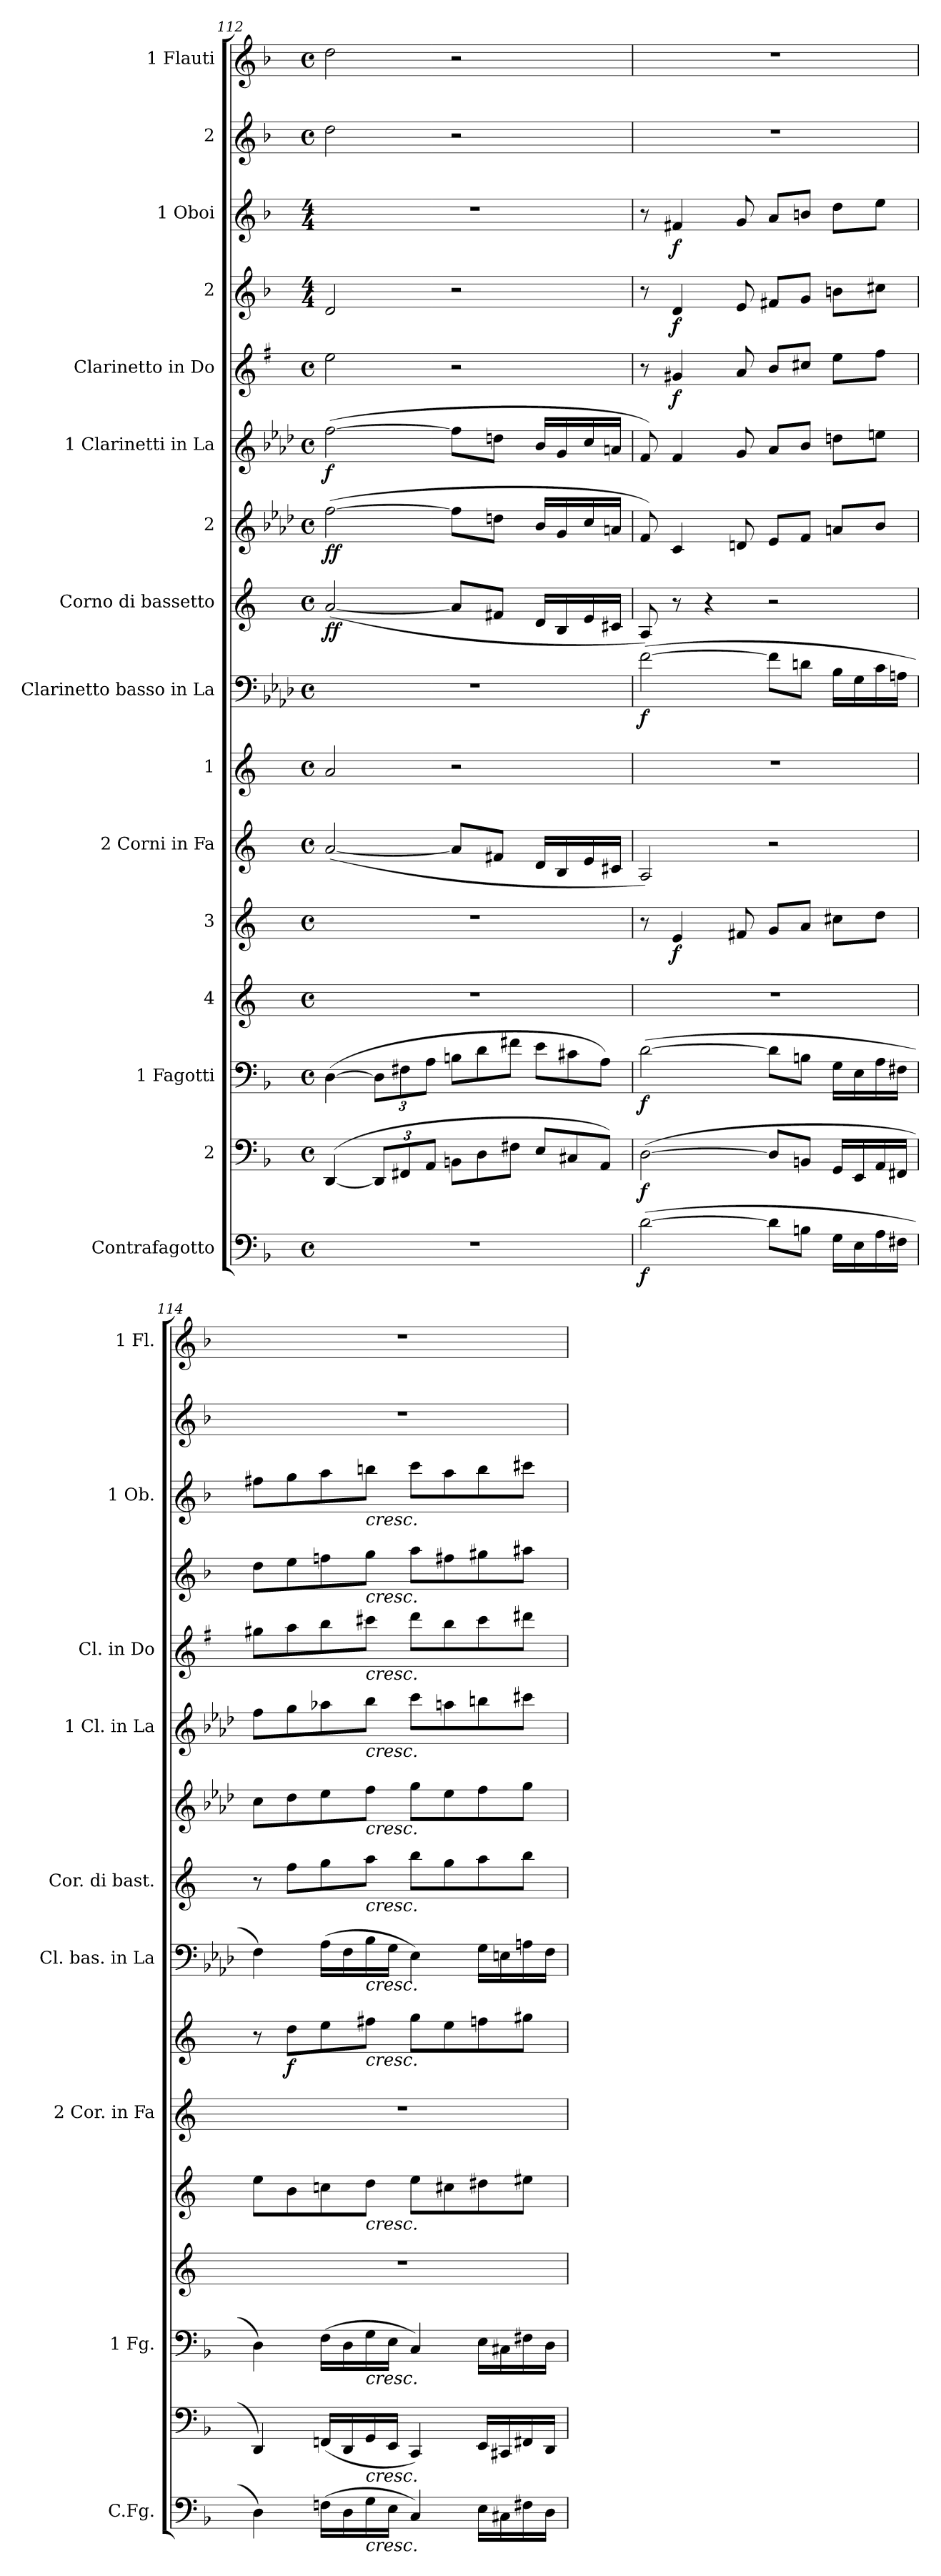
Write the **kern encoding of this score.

**kern	**dynam	**kern	**dynam	**kern	**dynam	**kern	**kern	**dynam	**kern	**kern	**dynam	**kern	**dynam	**kern	**dynam	**kern	**dynam	**kern	**dynam	**kern	**dynam	**kern	**dynam	**kern	**dynam	**kern	**kern
*part16	*part16	*part15	*part15	*part14	*part14	*part13	*part12	*part12	*part11	*part10	*part10	*part9	*part9	*part8	*part8	*part7	*part7	*part6	*part6	*part5	*part5	*part4	*part4	*part3	*part3	*part2	*part1
*staff16	*staff16	*staff15	*staff15	*staff14	*staff14	*staff13	*staff12	*staff12	*staff11	*staff10	*staff10	*staff9	*staff9	*staff8	*staff8	*staff7	*staff7	*staff6	*staff6	*staff5	*staff5	*staff4	*staff4	*staff3	*staff3	*staff2	*staff1
*I"Contrafagotto	*	*I"2	*	*I"1  Fagotti	*	*I"4	*I"3	*	*I"2  Corni in Fa	*I"1	*	*I"Clarinetto basso in La	*	*I"Corno di bassetto	*	*I"2	*	*I"1  Clarinetti in La	*	*I"Clarinetto in Do	*	*I"2	*	*I"1  Oboi	*	*I"2	*I"1  Flauti
*I'C.Fg.	*	*	*	*I'1  Fg.	*	*	*	*	*I'2  Cor. in Fa	*	*	*I'Cl. bas. in La	*	*I'Cor. di bast.	*	*	*	*I'1  Cl. in La	*	*I'Cl. in Do	*	*	*	*I'1  Ob.	*	*	*I'1  Fl.
*clefF4	*	*clefF4	*	*clefF4	*	*clefG2	*clefG2	*	*clefG2	*clefG2	*	*clefF4	*	*clefG2	*	*clefG2	*	*clefG2	*	*clefG2	*	*clefG2	*	*clefG2	*	*clefG2	*clefG2
*ITrd7c12	*	*	*	*	*	*ITrd4c7	*ITrd4c7	*	*ITrd4c7	*ITrd4c7	*	*ITrd2c3	*	*ITrd4c7	*	*ITrd2c3	*	*ITrd2c3	*	*ITrd1c2	*	*	*	*	*	*	*
*k[b-]	*	*k[b-]	*	*k[b-]	*	*k[b-]	*k[b-]	*	*k[b-]	*k[b-]	*	*k[b-]	*	*k[b-]	*	*k[b-]	*	*k[b-]	*	*k[b-]	*	*k[b-]	*	*k[b-]	*	*k[b-]	*k[b-]
*M4/4	*	*M4/4	*	*M4/4	*	*M4/4	*M4/4	*	*M4/4	*M4/4	*	*M4/4	*	*M4/4	*	*M4/4	*	*M4/4	*	*M4/4	*	*M4/4	*	*M4/4	*	*M4/4	*M4/4
*met(c)	*	*met(c)	*	*met(c)	*	*met(c)	*met(c)	*	*met(c)	*met(c)	*	*met(c)	*	*met(c)	*	*met(c)	*	*met(c)	*	*met(c)	*	*	*	*	*	*met(c)	*met(c)
=112	=112	=112	=112	=112	=112	=112	=112	=112	=112	=112	=112	=112	=112	=112	=112	=112	=112	=112	=112	=112	=112	=112	=112	=112	=112	=112	=112
!	!	!	!	!	!	!	!	!	!	!	!	!	!	!	!LO:DY:b	!	!	!	!	!	!	!	!	!	!	!	!
!	!	!	!	!	!	!	!	!	!	!	!	!	!	!	!LO:DY:n=1:b	!	!LO:DY:b	!	!	!	!	!	!	!	!	!	!
!	!	!	!	!	!	!	!	!	!	!	!	!	!	!	!	!	!LO:DY:n=1:b	!	!LO:DY:b	!	!	!	!	!	!	!	!
1r	.	([4DD/	.	([4D\	.	1r	1r	.	([2d/	2d/	.	1r	.	([2d/	f f	([2dd\	f f	([2dd\	f	2dd\	.	2d/	.	1r	.	2dd\	2dd\
*	*	*Xbrackettup	*	*Xbrackettup	*	*	*	*	*	*	*	*	*	*	*	*	*	*	*	*	*	*	*	*	*	*	*
.	.	12DD/L]	.	12D\L]	.	.	.	.	.	.	.	.	.	.	.	.	.	.	.	.	.	.	.	.	.	.	.
.	.	12FF#X/	.	12F#X\	.	.	.	.	.	.	.	.	.	.	.	.	.	.	.	.	.	.	.	.	.	.	.
.	.	12AA/J	.	12A\J	.	.	.	.	.	.	.	.	.	.	.	.	.	.	.	.	.	.	.	.	.	.	.
*	*	*Xtuplet	*	*Xtuplet	*	*	*	*	*	*	*	*	*	*	*	*	*	*	*	*	*	*	*	*	*	*	*
.	.	12BBn\L	.	12Bn\L	.	.	.	.	8d/L]	2r	.	.	.	8d/L]	.	8dd\L]	.	8dd\L]	.	2r	.	2r	.	.	.	2r	2r
.	.	12D\	.	12d\	.	.	.	.	.	.	.	.	.	.	.	.	.	.	.	.	.	.	.	.	.	.	.
.	.	.	.	.	.	.	.	.	8Bn/J	.	.	.	.	8Bn/J	.	8bn\J	.	8bn\J	.	.	.	.	.	.	.	.	.
.	.	12F#X\J	.	12f#X\J	.	.	.	.	.	.	.	.	.	.	.	.	.	.	.	.	.	.	.	.	.	.	.
.	.	12E/L	.	12e\L	.	.	.	.	16G/LL	.	.	.	.	16G/LL	.	16g/LL	.	16g/LL	.	.	.	.	.	.	.	.	.
.	.	.	.	.	.	.	.	.	16E/	.	.	.	.	16E/	.	16e/	.	16e/	.	.	.	.	.	.	.	.	.
.	.	12C#X/	.	12c#X\	.	.	.	.	.	.	.	.	.	.	.	.	.	.	.	.	.	.	.	.	.	.	.
.	.	.	.	.	.	.	.	.	16A/	.	.	.	.	16A/	.	16a/	.	16a/	.	.	.	.	.	.	.	.	.
.	.	12AA/J)	.	12A\J)	.	.	.	.	.	.	.	.	.	.	.	.	.	.	.	.	.	.	.	.	.	.	.
.	.	.	.	.	.	.	.	.	16F#X/JJ	.	.	.	.	16F#X/JJ	.	16f#X/JJ	.	16f#X/JJ	.	.	.	.	.	.	.	.	.
=113	=113	=113	=113	=113	=113	=113	=113	=113	=113	=113	=113	=113	=113	=113	=113	=113	=113	=113	=113	=113	=113	=113	=113	=113	=113	=113	=113
!	!LO:DY:b	!	!LO:DY:b	!	!LO:DY:b	!	!	!	!	!	!	!	!LO:DY:b	!	!	!	!	!	!	!	!	!	!	!	!	!	!
([2D\	f	([2D\	f	([2d\	f	1r	8r	.	2D/)	1r	.	([2d\	f	8D/)	.	8d/)	.	8d/)	.	8r	.	8r	.	8r	.	1r	1r
!	!	!	!	!	!	!	!	!LO:DY:b	!	!	!	!	!	!	!	!	!	!	!	!	!LO:DY:b	!	!LO:DY:b	!	!LO:DY:b	!	!
.	.	.	.	.	.	.	4A/	f	.	.	.	.	.	8r	.	4A/	.	4d/	.	4f#X/	f	4d/	f	4f#X/	f	.	.
.	.	.	.	.	.	.	.	.	.	.	.	.	.	4r	.	.	.	.	.	.	.	.	.	.	.	.	.
.	.	.	.	.	.	.	8Bn/	.	.	.	.	.	.	.	.	8Bn/	.	8e/	.	8g/	.	8e/	.	8g/	.	.	.
8D\L]	.	8D/L]	.	8d\L]	.	.	8c/L	.	2r	.	.	8d\L]	.	2r	.	8c/L	.	8f/L	.	8a/L	.	8f#X/L	.	8a/L	.	.	.
8BBn\J	.	8BBn/J	.	8Bn\J	.	.	8d/J	.	.	.	.	8Bn\J	.	.	.	8d/J	.	8g/J	.	8bn/J	.	8g/J	.	8bn/J	.	.	.
16GG\LL	.	16GG/LL	.	16G\LL	.	.	8f#X\L	.	.	.	.	16G\LL	.	.	.	8f#X/L	.	8bn\L	.	8dd\L	.	8bn\L	.	8dd\L	.	.	.
16EE\	.	16EE/	.	16E\	.	.	.	.	.	.	.	16E\	.	.	.	.	.	.	.	.	.	.	.	.	.	.	.
16AA\	.	16AA/	.	16A\	.	.	8g\J	.	.	.	.	16A\	.	.	.	8g/J	.	8cc#X\J	.	8ee\J	.	8cc#X\J	.	8ee\J	.	.	.
16FF#X\JJ	.	16FF#X/JJ	.	16F#X\JJ	.	.	.	.	.	.	.	16F#X\JJ	.	.	.	.	.	.	.	.	.	.	.	.	.	.	.
!!LO:PB:g=z
=114	=114	=114	=114	=114	=114	=114	=114	=114	=114	=114	=114	=114	=114	=114	=114	=114	=114	=114	=114	=114	=114	=114	=114	=114	=114	=114	=114
4DD\)	.	4DD/)	.	4D\)	.	1r	8a\L	.	1r	8r	.	4D\)	.	8r	.	8a\L	.	8dd\L	.	8ff#X\L	.	8dd\L	.	8ff#X\L	.	1r	1r
!	!	!	!	!	!	!	!	!	!	!	!LO:DY:b	!	!	!	!	!	!	!	!	!	!	!	!	!	!	!	!
.	.	.	.	.	.	.	8e\	.	.	8g\L	f	.	.	8b-\L	.	8b-\	.	8ee\	.	8gg\	.	8ee\	.	8gg\	.	.	.
(16FFn\LL	.	(16FFn/LL	.	(16F\LL	.	.	8fn\	.	.	8a\	.	(16F\LL	.	8cc\	.	8cc\	.	8ffn\	.	8aa\	.	8ffn\	.	8aa\	.	.	.
16DD\	.	16DD/	.	16D\	.	.	.	.	.	.	.	16D\	.	.	.	.	.	.	.	.	.	.	.	.	.	.	.
!	!	!	!	!	!	!	!	!	!	!	!	!	!	!	!	!	!	!	!	!	!	!	!	!LO:TX:b:i:t=cresc.	!	!	!
!	!	!	!	!	!	!	!	!	!	!	!	!	!	!	!	!	!	!	!	!	!	!LO:TX:b:i:t=cresc.	!	!	!	!	!
!	!	!	!	!	!	!	!	!	!	!	!	!	!	!	!	!	!	!	!	!LO:TX:b:i:t=cresc.	!	!	!	!	!	!	!
!	!	!	!	!	!	!	!	!	!	!	!	!	!	!	!	!	!	!LO:TX:b:i:t=cresc.	!	!	!	!	!	!	!	!	!
!	!	!	!	!	!	!	!	!	!	!	!	!	!	!	!	!LO:TX:b:i:t=cresc.	!	!	!	!	!	!	!	!	!	!	!
!	!	!	!	!	!	!	!	!	!	!	!	!	!	!LO:TX:b:i:t=cresc.	!	!	!	!	!	!	!	!	!	!	!	!	!
!	!	!	!	!	!	!	!	!	!	!	!	!LO:TX:b:i:t=cresc.	!	!	!	!	!	!	!	!	!	!	!	!	!	!	!
!	!	!	!	!	!	!	!	!	!	!LO:TX:b:i:t=cresc.	!	!	!	!	!	!	!	!	!	!	!	!	!	!	!	!	!
!	!	!	!	!	!	!	!LO:TX:b:i:t=cresc.	!	!	!	!	!	!	!	!	!	!	!	!	!	!	!	!	!	!	!	!
!	!	!	!	!LO:TX:b:i:t=cresc.	!	!	!	!	!	!	!	!	!	!	!	!	!	!	!	!	!	!	!	!	!	!	!
!	!	!LO:TX:b:i:t=cresc.	!	!	!	!	!	!	!	!	!	!	!	!	!	!	!	!	!	!	!	!	!	!	!	!	!
!LO:TX:b:i:t=cresc.	!	!	!	!	!	!	!	!	!	!	!	!	!	!	!	!	!	!	!	!	!	!	!	!	!	!	!
16GG\	.	16GG/	.	16G\	.	.	8g\J	.	.	8bn\J	.	16G\	.	8dd\J	.	8dd\J	.	8gg\J	.	8bbn\J	.	8gg\J	.	8bbn\J	.	.	.
16EE\JJ	.	16EE/JJ	.	16E\JJ	.	.	.	.	.	.	.	16E\JJ	.	.	.	.	.	.	.	.	.	.	.	.	.	.	.
4CC/)	.	4CC/)	.	4C/)	.	.	8a\L	.	.	8cc\L	.	4C\)	.	8ee\L	.	8ee\L	.	8aa\L	.	8ccc\L	.	8aa\L	.	8ccc\L	.	.	.
.	.	.	.	.	.	.	8f#X\	.	.	8a\	.	.	.	8cc\	.	8cc\	.	8ff#X\	.	8aa\	.	8ff#X\	.	8aa\	.	.	.
16EE\LL	.	16EE/LL	.	16E\LL	.	.	8g#X\	.	.	8b-X\	.	16E\LL	.	8dd\	.	8dd\	.	8gg#X\	.	8bb\	.	8gg#X\	.	8bb\	.	.	.
16CC#X\	.	16CC#X/	.	16C#X\	.	.	.	.	.	.	.	16C#X\	.	.	.	.	.	.	.	.	.	.	.	.	.	.	.
16FF#X\	.	16FF#X/	.	16F#X\	.	.	8a#X\J	.	.	8cc#X\J	.	16F#X\	.	8ee\J	.	8ee\J	.	8aa#X\J	.	8ccc#X\J	.	8aa#X\J	.	8ccc#X\J	.	.	.
16DD\JJ	.	16DD/JJ	.	16D\JJ	.	.	.	.	.	.	.	16D\JJ	.	.	.	.	.	.	.	.	.	.	.	.	.	.	.
=	=	=	=	=	=	=	=	=	=	=	=	=	=	=	=	=	=	=	=	=	=	=	=	=	=	=	=
*-	*-	*-	*-	*-	*-	*-	*-	*-	*-	*-	*-	*-	*-	*-	*-	*-	*-	*-	*-	*-	*-	*-	*-	*-	*-	*-	*-
